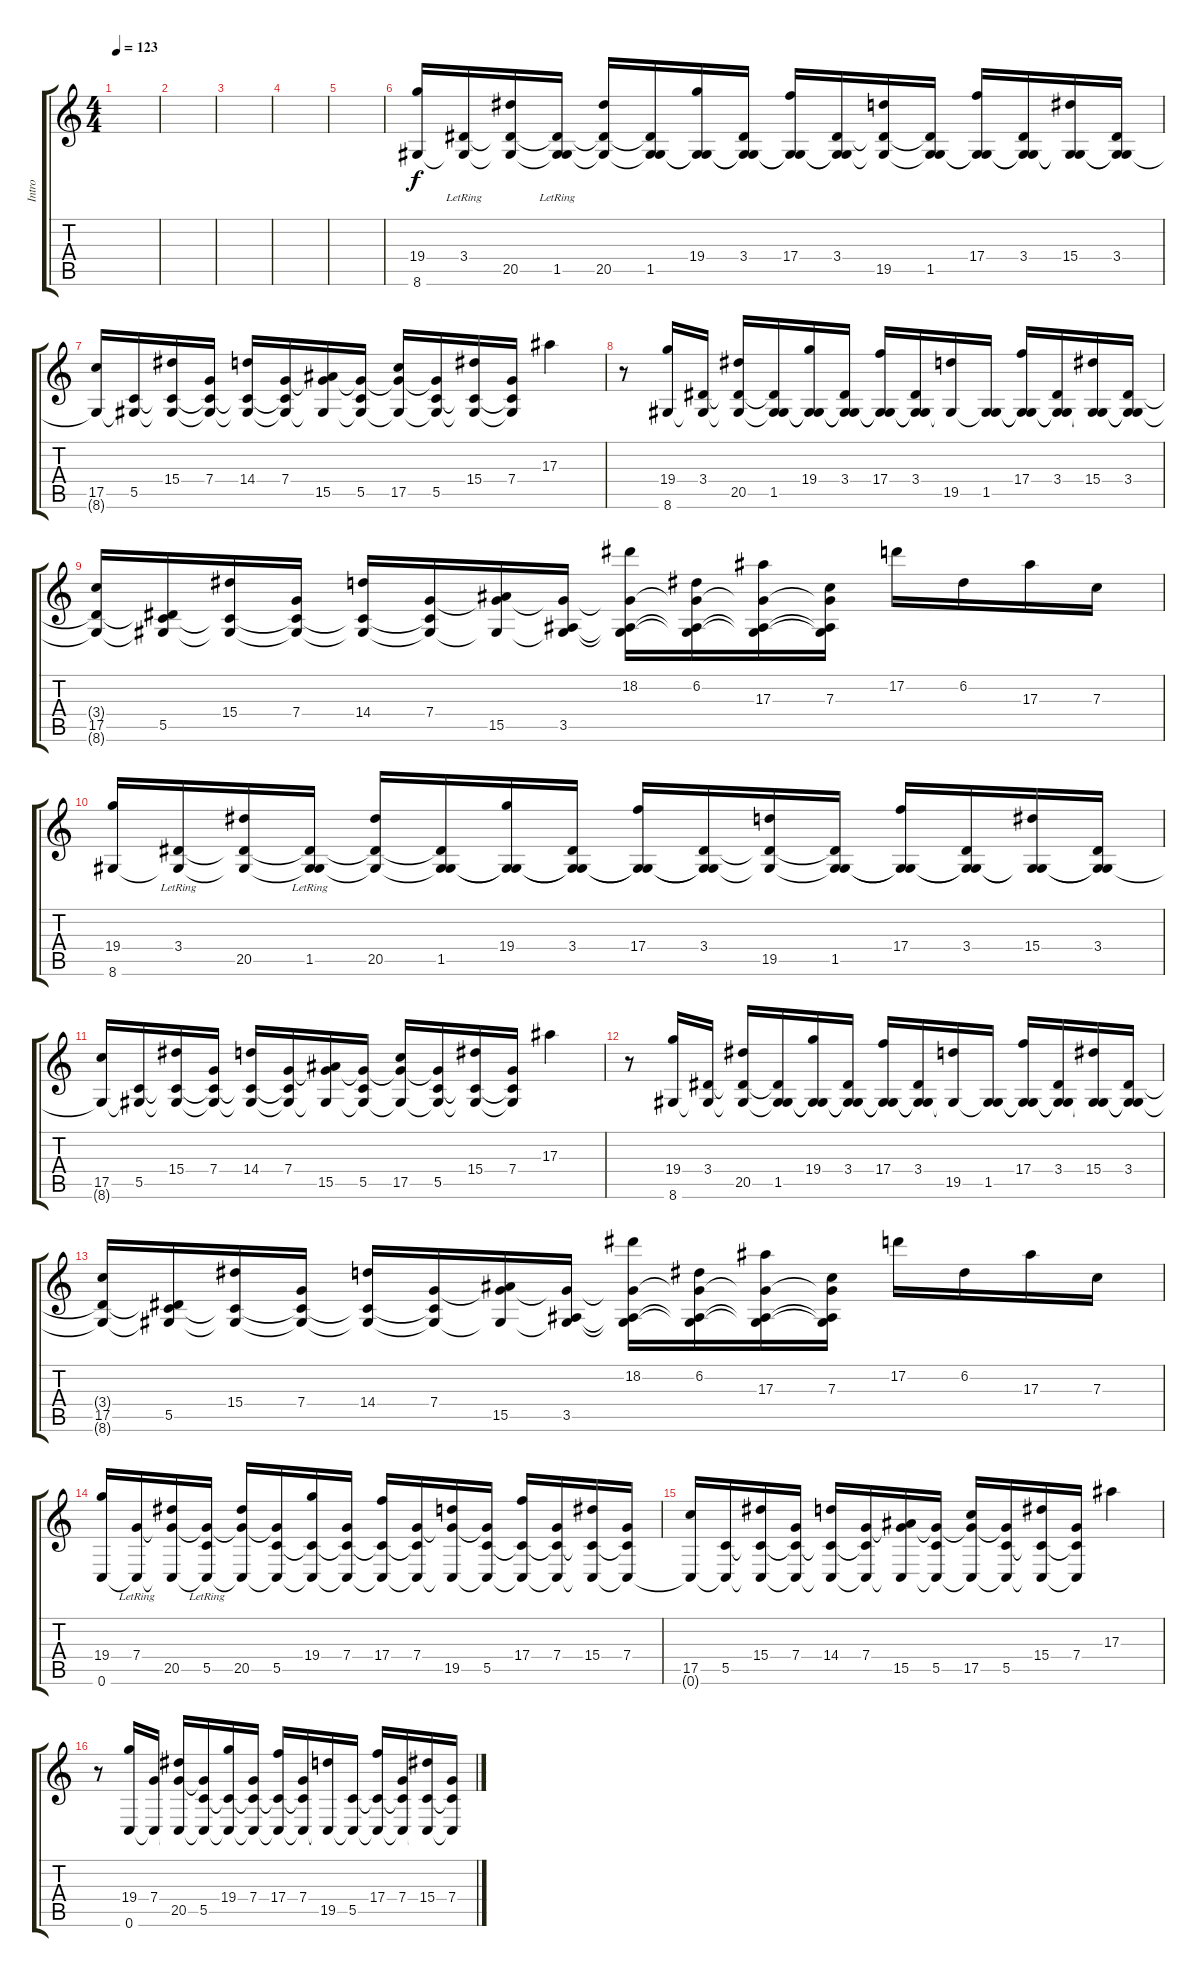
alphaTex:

\track ("Intro" "Intro") {instrument acousticguitarnylon}
\staff {score tabs}
\tuning (D4 A3 F3 C3 G2 C2) {hide}
\ts (4 4)
\tempo 123
\clef g2
\ks c
|
|
|
|
|
(19.4 8.6).16 (3.4{lr} 8.6{t}).16 (3.4{t} 20.5 8.6{t}).16 (3.4{t} 1.5{lr} 8.6{t}).16 (3.4{t} 20.5 8.6{t}).16 (3.4{t} 1.5 8.6{t}).16 (19.4 1.5{t} 8.6{t}).16 (3.4 1.5{t} 8.6{t}).16 (17.4 1.5{t} 8.6{t}).16 (3.4 1.5{t} 8.6{t}).16 (3.4{t} 19.5 8.6{t}).16 (3.4{t} 1.5 8.6{t}).16 (17.4 1.5{t} 8.6{t}).16 (3.4 1.5{t} 8.6{t}).16 (15.4 1.5{t} 8.6{t}).16 (3.4 1.5{t} 8.6{t}).16 |
(17.5 8.6{t}).16 (5.5 8.6{t}).16 (15.4 5.5{t} 8.6{t}).16 (7.4 5.5{t} 8.6{t}).16 (14.4 5.5{t} 8.6{t}).16 (7.4 5.5{t} 8.6{t}).16 (7.4{t} 15.5 8.6{t}).16 (7.4{t} 5.5 8.6{t}).16 (7.4{t} 17.5 8.6{t}).16 (7.4{t} 5.5 8.6{t}).16 (15.4 5.5{t} 8.6{t}).16 (7.4 5.5{t} 8.6{t}).16 17.3.4 |
r.8 (19.4 8.6).16 (3.4 8.6{t}).16 (3.4{t} 20.5 8.6{t}).16 (3.4{t} 1.5 8.6{t}).16 (19.4 1.5{t} 8.6{t}).16 (3.4 1.5{t} 8.6{t}).16 (17.4 1.5{t} 8.6{t}).16 (3.4 1.5{t} 8.6{t}).16 (19.5 8.6{t}).16 (1.5 8.6{t}).16 (17.4 1.5{t} 8.6{t}).16 (3.4 1.5{t} 8.6{t}).16 (15.4 1.5{t} 8.6{t}).16 (3.4 1.5{t} 8.6{t}).16 |
(3.4{t} 17.5 8.6{t}).16 (3.4{t} 5.5 8.6{t}).16 (15.4 5.5{t} 8.6{t}).16 (7.4 5.5{t} 8.6{t}).16 (14.4 5.5{t} 8.6{t}).16 (7.4 5.5{t} 8.6{t}).16 (7.4{t} 15.5 8.6{t}).16 (7.4{t} 3.5 8.6{t}).16 (18.2 7.4{t} 3.5{t} 8.6{t}).16 (6.2 7.4{t} 3.5{t} 8.6{t}).16 (17.3 7.4{t} 3.5{t} 8.6{t}).16 (7.3 7.4{t} 3.5{t} 8.6{t}).16 17.2.16 6.2.16 17.3.16 7.3.16 |
(19.4 8.6).16 (3.4{lr} 8.6{t}).16 (3.4{t} 20.5 8.6{t}).16 (3.4{t} 1.5{lr} 8.6{t}).16 (3.4{t} 20.5 8.6{t}).16 (3.4{t} 1.5 8.6{t}).16 (19.4 1.5{t} 8.6{t}).16 (3.4 1.5{t} 8.6{t}).16 (17.4 1.5{t} 8.6{t}).16 (3.4 1.5{t} 8.6{t}).16 (3.4{t} 19.5 8.6{t}).16 (3.4{t} 1.5 8.6{t}).16 (17.4 1.5{t} 8.6{t}).16 (3.4 1.5{t} 8.6{t}).16 (15.4 1.5{t} 8.6{t}).16 (3.4 1.5{t} 8.6{t}).16 |
(17.5 8.6{t}).16 (5.5 8.6{t}).16 (15.4 5.5{t} 8.6{t}).16 (7.4 5.5{t} 8.6{t}).16 (14.4 5.5{t} 8.6{t}).16 (7.4 5.5{t} 8.6{t}).16 (7.4{t} 15.5 8.6{t}).16 (7.4{t} 5.5 8.6{t}).16 (7.4{t} 17.5 8.6{t}).16 (7.4{t} 5.5 8.6{t}).16 (15.4 5.5{t} 8.6{t}).16 (7.4 5.5{t} 8.6{t}).16 17.3.4 |
r.8 (19.4 8.6).16 (3.4 8.6{t}).16 (3.4{t} 20.5 8.6{t}).16 (3.4{t} 1.5 8.6{t}).16 (19.4 1.5{t} 8.6{t}).16 (3.4 1.5{t} 8.6{t}).16 (17.4 1.5{t} 8.6{t}).16 (3.4 1.5{t} 8.6{t}).16 (19.5 8.6{t}).16 (1.5 8.6{t}).16 (17.4 1.5{t} 8.6{t}).16 (3.4 1.5{t} 8.6{t}).16 (15.4 1.5{t} 8.6{t}).16 (3.4 1.5{t} 8.6{t}).16 |
(3.4{t} 17.5 8.6{t}).16 (3.4{t} 5.5 8.6{t}).16 (15.4 5.5{t} 8.6{t}).16 (7.4 5.5{t} 8.6{t}).16 (14.4 5.5{t} 8.6{t}).16 (7.4 5.5{t} 8.6{t}).16 (7.4{t} 15.5 8.6{t}).16 (7.4{t} 3.5 8.6{t}).16 (18.2 7.4{t} 3.5{t} 8.6{t}).16 (6.2 7.4{t} 3.5{t} 8.6{t}).16 (17.3 7.4{t} 3.5{t} 8.6{t}).16 (7.3 7.4{t} 3.5{t} 8.6{t}).16 17.2.16 6.2.16 17.3.16 7.3.16 |
(19.4 0.6).16 (7.4{lr} 0.6{t}).16 (7.4{t} 20.5 0.6{t}).16 (7.4{t} 5.5{lr} 0.6{t}).16 (7.4{t} 20.5 0.6{t}).16 (7.4{t} 5.5 0.6{t}).16 (19.4 5.5{t} 0.6{t}).16 (7.4 5.5{t} 0.6{t}).16 (17.4 5.5{t} 0.6{t}).16 (7.4 5.5{t} 0.6{t}).16 (7.4{t} 19.5 0.6{t}).16 (7.4{t} 5.5 0.6{t}).16 (17.4 5.5{t} 0.6{t}).16 (7.4 5.5{t} 0.6{t}).16 (15.4 5.5{t} 0.6{t}).16 (7.4 5.5{t} 0.6{t}).16 |
(17.5 0.6{t}).16 (5.5 0.6{t}).16 (15.4 5.5{t} 0.6{t}).16 (7.4 5.5{t} 0.6{t}).16 (14.4 5.5{t} 0.6{t}).16 (7.4 5.5{t} 0.6{t}).16 (7.4{t} 15.5 0.6{t}).16 (7.4{t} 5.5 0.6{t}).16 (7.4{t} 17.5 0.6{t}).16 (7.4{t} 5.5 0.6{t}).16 (15.4 5.5{t} 0.6{t}).16 (7.4 5.5{t} 0.6{t}).16 17.3.4 |
r.8 (19.4 0.6).16 (7.4 0.6{t}).16 (7.4{t} 20.5 0.6{t}).16 (7.4{t} 5.5 0.6{t}).16 (19.4 5.5{t} 0.6{t}).16 (7.4 5.5{t} 0.6{t}).16 (17.4 5.5{t} 0.6{t}).16 (7.4 5.5{t} 0.6{t}).16 (19.5 0.6{t}).16 (5.5 0.6{t}).16 (17.4 5.5{t} 0.6{t}).16 (7.4 5.5{t} 0.6{t}).16 (15.4 5.5{t} 0.6{t}).16 (7.4 5.5{t} 0.6{t}).16
